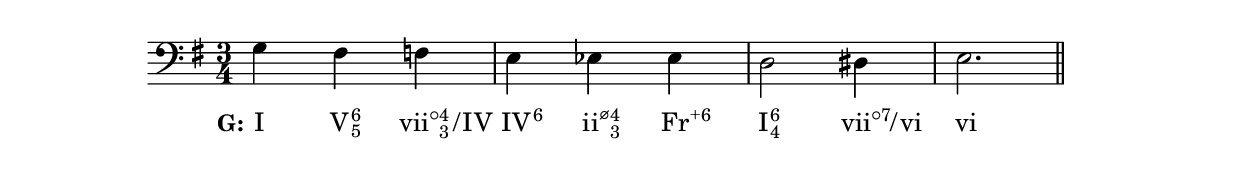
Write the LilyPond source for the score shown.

\version "2.24.2"

\include "roman_numeral_analysis_tool.ily"

bassline = \relative c' {
  \clef bass
  \key g \major
  \time 3/4
  g4 fis f
  e es es
  d2 dis4
  e2.
  \bar "||"
}

analysis = \lyricmode {
  \override LyricText.self-alignment-X = #-0.6
  \offset StanzaNumber.X-offset #-3
  \set stanza  = #"G:"
  % For bare Roman numerals, \rN simply outputs the string.
  %\markup \rN { I }
  I
  \markup \rN { V 6 5 }
  \markup \rN { vii o 4 3 / IV }
  \markup \rN { IV 6 }
  \markup \rN { ii h 4 3 }
  \markup \rN { Fr +6 }
  \markup \rN { I 6 4 }
  \markup \rN { vii o 7 / vi }
  vi
}

\score {
  \new Staff <<
    \new Voice = "bass" { \bassline }
    \new Lyrics \with {
      % to control distance of analysis from staff
      \override VerticalAxisGroup.nonstaff-relatedstaff-spacing = #'((basic-distance . 6.5))
    } \lyricsto "bass" { \analysis }
  >>
  \layout {
    \context {
      \Score
      % to control horizontal spacing
      \override SpacingSpanner.shortest-duration-space = #6
    }
    \context {
      \Lyrics
      % to control global size
      %\override LyricText.font-size = #-1
    }
  }
}